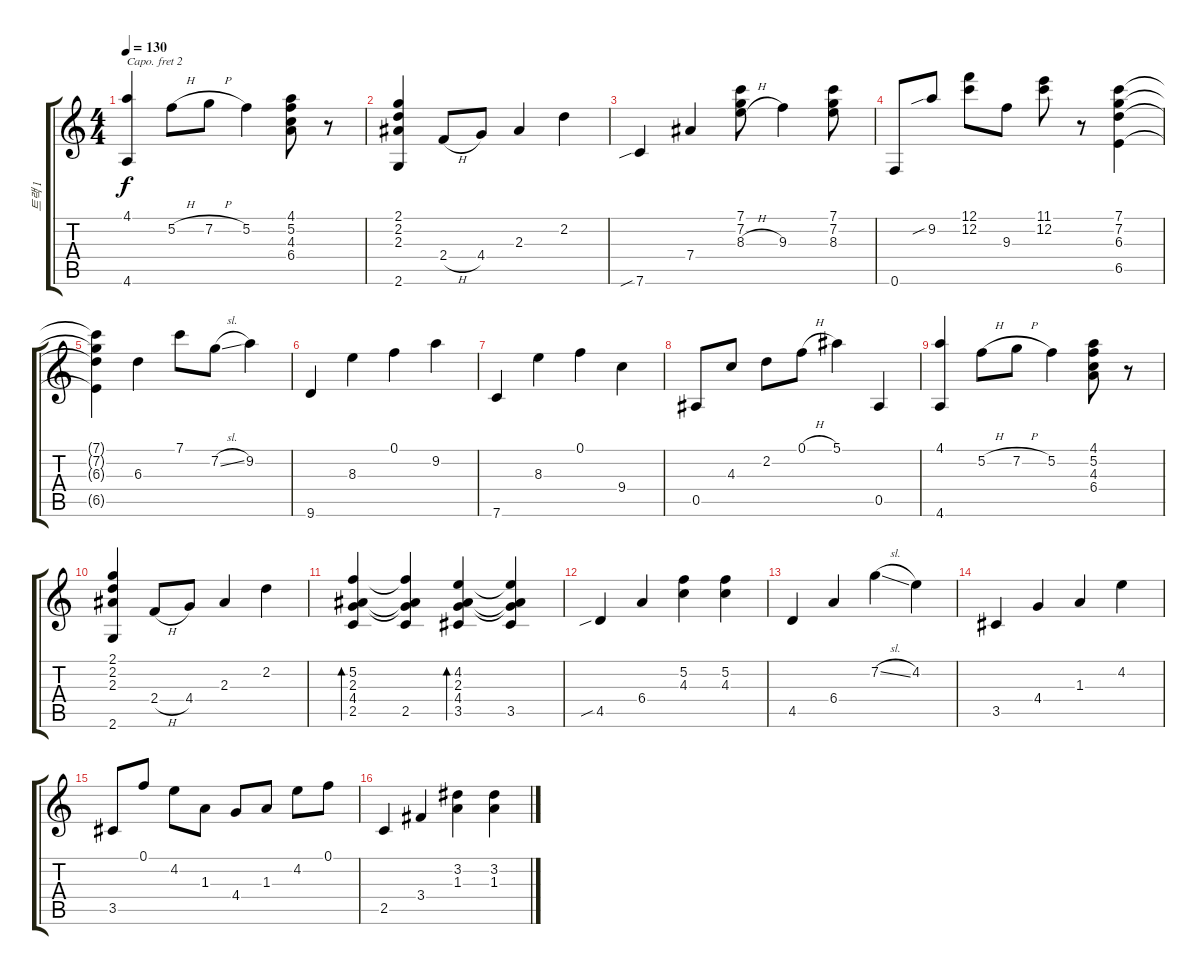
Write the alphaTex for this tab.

\track ("트랙 1" "트랙 1") {instrument acousticguitarsteel}
\staff {score tabs}
\capo 2
\tuning (Eb4 Bb3 Gb3 Db3 Ab2 Eb2) {hide}
\ts (4 4)
\tempo 130
\clef g2
\ks c
(4.1 4.6).4{dy f} 5.2{h}.8 7.2{h}.8 5.2.4 (4.1 5.2 4.3 6.4).8 r.8 |
(2.1 2.2 2.3 2.6).4 2.4{h}.8 4.4.8 2.3.4 2.2.4 |
7.6{sib}.4 7.4.4 (7.1 7.2 8.3{h}).8 9.3.4 (7.1 7.2 8.3).8 |
0.6.8 9.2{sib}.8 (12.1 12.2).8 9.3.8 (11.1 12.2).8 r.8 (7.1 7.2 6.3 6.5).4 |
(7.1{t} 7.2{t} 6.3{t} 6.5{t}).4 6.3.4 7.1.8 7.2{sl}.8 9.2.4 |
9.6.4 8.3.4 0.1.4 9.2.4 |
7.6.4 8.3.4 0.1.4 9.4.4 |
0.5.8 4.3.8 2.2.8 0.1{h}.8 5.1.4 0.5.4 |
(4.1 4.6).4 5.2{h}.8 7.2{h}.8 5.2.4 (4.1 5.2 4.3 6.4).8 r.8 |
(2.1 2.2 2.3 2.6).4 2.4{h}.8 4.4.8 2.3.4 2.2.4 |
(5.2 2.3 4.4 2.5).4{bd 480} (5.2{t} 2.3{t} 4.4{t} 2.5).4 (4.2 2.3 4.4 3.5).4{bd 480} (4.2{t} 2.3{t} 4.4{t} 3.5).4 |
4.5{sib}.4 6.4.4 (5.2 4.3).4 (5.2 4.3).4 |
4.5.4 6.4.4 7.2{sl}.4 4.2.4 |
3.5.4 4.4.4 1.3.4 4.2.4 |
3.5.8 0.1.8 4.2.8 1.3.8 4.4.8 1.3.8 4.2.8 0.1.8 |
2.5.4 3.4.4 (3.2 1.3).4 (3.2 1.3).4
